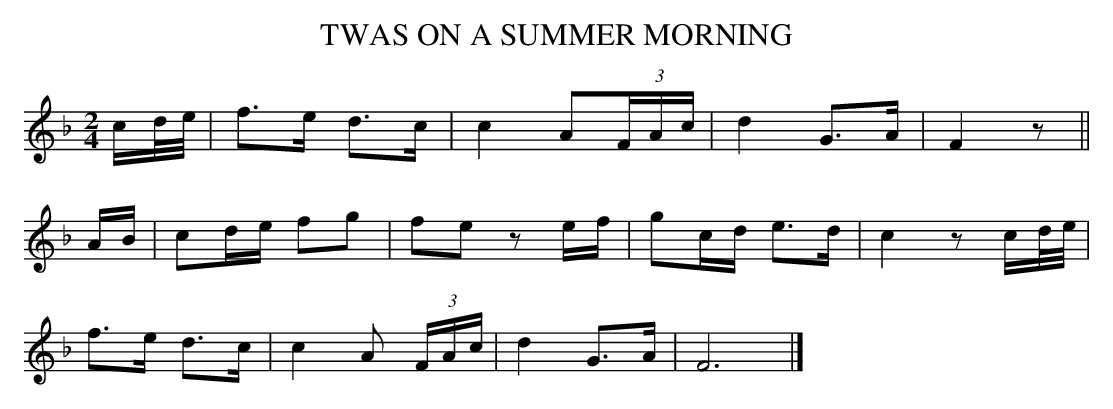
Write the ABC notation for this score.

X:1
T:TWAS ON A SUMMER MORNING
Y:"tenderly"
M:2/4
L:1/8
K:F
c/d//e//|f>e d>c|c2 A(3F/A/c/|d2 G>A|F2z||
A/B/|cd/e/ fg|fe ze/f/|gc/d/ e>d|c2z c/d//e//|
f>e d>c|c2A (3F/A/c/|d2 G>A|F6|]
